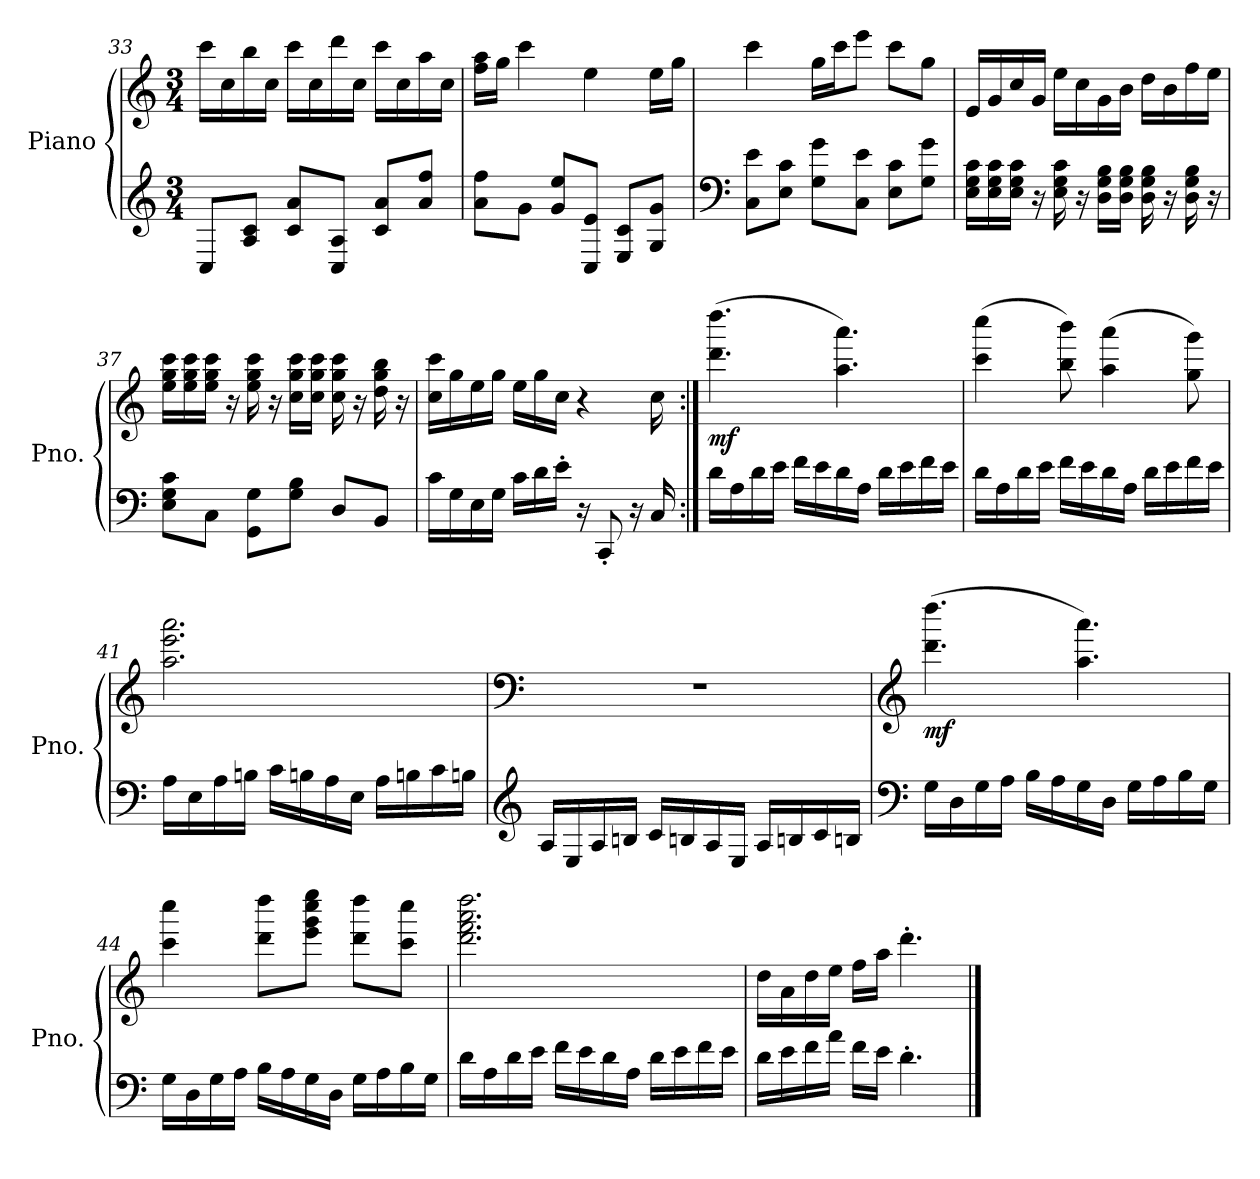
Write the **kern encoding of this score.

**kern	**kern	**dynam
*part1	*part1	*part1
*staff2	*staff1	*staff1/2
*I"Piano	*	*
*I'Pno.	*	*
*clefG2	*clefG2	*
*k[]	*k[]	*
*M3/4	*M3/4	*
=33	=33	=33
8C/L	16ccc\LL	.
.	16cc\	.
8A/ 8c/J	16bb\	.
.	16cc\JJ	.
8c/ 8a/L	16ccc\LL	.
.	16cc\	.
8C/ 8A/J	16ddd\	.
.	16cc\JJ	.
8c/ 8a/L	16ccc\LL	.
.	16cc\	.
8a/ 8ff/J	16aa\	.
.	16cc\JJ	.
=34	=34	=34
8a\ 8ff\L	16ff\ 16aa\LL	.
.	16gg\JJ	.
8g\J	4ccc\	.
8g/ 8ee/L	.	.
8C/ 8e/J	4ee\	.
8E/ 8c/L	.	.
8G/ 8g/J	16ee\LL	.
.	16gg\JJ	.
=35	=35	=35
*clefF4	*	*
8C\ 8e\L	4ccc\	.
8E\ 8c\J	.	.
8G\ 8g\L	16gg\LL	.
.	16ccc\J	.
8C\ 8e\J	8eee\J	.
8E\ 8c\L	8ccc\L	.
8G\ 8g\J	8gg\J	.
!!LO:LB:g=z
=36	=36	=36
16E\ 16G\ 16c\LL	16e/LL	.
16E\ 16G\ 16c\	16g/	.
16E\ 16G\ 16c\JJ	16cc/	.
16r	16g/JJ	.
16E\ 16G\ 16c\	16ee\LL	.
16r	16cc\	.
16D\ 16G\ 16B\LL	16g\	.
16D\ 16G\ 16B\JJ	16b\JJ	.
16D\ 16G\ 16B\	16dd\LL	.
16r	16b\	.
16D\ 16G\ 16B\	16ff\	.
16r	16ee\JJ	.
=37	=37	=37
8E\ 8G\ 8c\L	16ee\ 16gg\ 16ccc\LL	.
.	16ee\ 16gg\ 16ccc\	.
8C\J	16ee\ 16gg\ 16ccc\JJ	.
.	16r	.
8GG\ 8G\L	16ee\ 16gg\ 16ccc\	.
.	16r	.
8G\ 8B\J	16cc\ 16gg\ 16ccc\LL	.
.	16cc\ 16gg\ 16ccc\JJ	.
8D/L	16cc\ 16gg\ 16ccc\	.
.	16r	.
8BB/J	16dd\ 16gg\ 16bb\	.
.	16r	.
=38	=38	=38
16c\LL	16cc\ 16ccc\LL	.
16G\	16gg\	.
16E\	16ee\	.
16G\JJ	16gg\JJ	.
16c\LL	16ee\LL	.
16d\	16gg\	.
16e'\JJ	16cc\JJ	.
16r	4r	.
8CC'/	.	.
16r	.	.
16C/	16cc\	.
!!LO:LB:g=z
=39:|!	=39:|!	=39:|!
!	!	!LO:DY:b
16d\LL	(4.ddd\ 4.dddd\	mf
16A\	.	.
16d\	.	.
16e\JJ	.	.
16f\LL	.	.
16e\	.	.
16d\	4.aa\ 4.aaa\)	.
16A\JJ	.	.
16d\LL	.	.
16e\	.	.
16f\	.	.
16e\JJ	.	.
=40	=40	=40
16d\LL	(4ccc\ 4cccc\	.
16A\	.	.
16d\	.	.
16e\JJ	.	.
16f\LL	8bb\ 8bbb\)	.
16e\	.	.
16d\	(4aa\ 4aaa\	.
16A\JJ	.	.
16d\LL	.	.
16e\	.	.
16f\	8gg\ 8ggg\)	.
16e\JJ	.	.
=41	=41	=41
16A\LL	2.aa\ 2.eee\ 2.aaa\	.
16E\	.	.
16A\	.	.
16Bn\JJ	.	.
16c\LL	.	.
16Bn\	.	.
16A\	.	.
16E\JJ	.	.
16A\LL	.	.
16Bn\	.	.
16c\	.	.
16Bn\JJ	.	.
!!LO:PB:g=z
=42	=42	=42
*clefG2	*clefF4	*
16A/LL	2.r	.
16E/	.	.
16A/	.	.
16Bn/JJ	.	.
16c/LL	.	.
16Bn/	.	.
16A/	.	.
16E/JJ	.	.
16A/LL	.	.
16Bn/	.	.
16c/	.	.
16Bn/JJ	.	.
=43	=43	=43
*clefF4	*clefG2	*
!	!	!LO:DY:b
16G\LL	(4.ddd\ 4.dddd\	mf
16D\	.	.
16G\	.	.
16A\JJ	.	.
16B\LL	.	.
16A\	.	.
16G\	4.aa\ 4.aaa\)	.
16D\JJ	.	.
16G\LL	.	.
16A\	.	.
16B\	.	.
16G\JJ	.	.
=44	=44	=44
16G\LL	4ccc\ 4cccc\	.
16D\	.	.
16G\	.	.
16A\JJ	.	.
16B\LL	8ddd\ 8dddd\L	.
16A\	.	.
16G\	8eee\ 8ggg\ 8cccc\ 8eeee\J	.
16D\JJ	.	.
16G\LL	8ddd\ 8dddd\L	.
16A\	.	.
16B\	8ccc\ 8cccc\J	.
16G\JJ	.	.
!!LO:LB:g=z
=45	=45	=45
16d\LL	2.ddd\ 2.fff\ 2.aaa\ 2.dddd\	.
16A\	.	.
16d\	.	.
16e\JJ	.	.
16f\LL	.	.
16e\	.	.
16d\	.	.
16A\JJ	.	.
16d\LL	.	.
16e\	.	.
16f\	.	.
16e\JJ	.	.
=46	=46	=46
16d\LL	16dd\LL	.
16e\	16a\	.
16f\	16dd\	.
16a\JJ	16ee\JJ	.
16f\LL	16ff\LL	.
16e\JJ	16aa\JJ	.
4.d'\	4.ddd'\	.
==	==	==
*-	*-	*-
